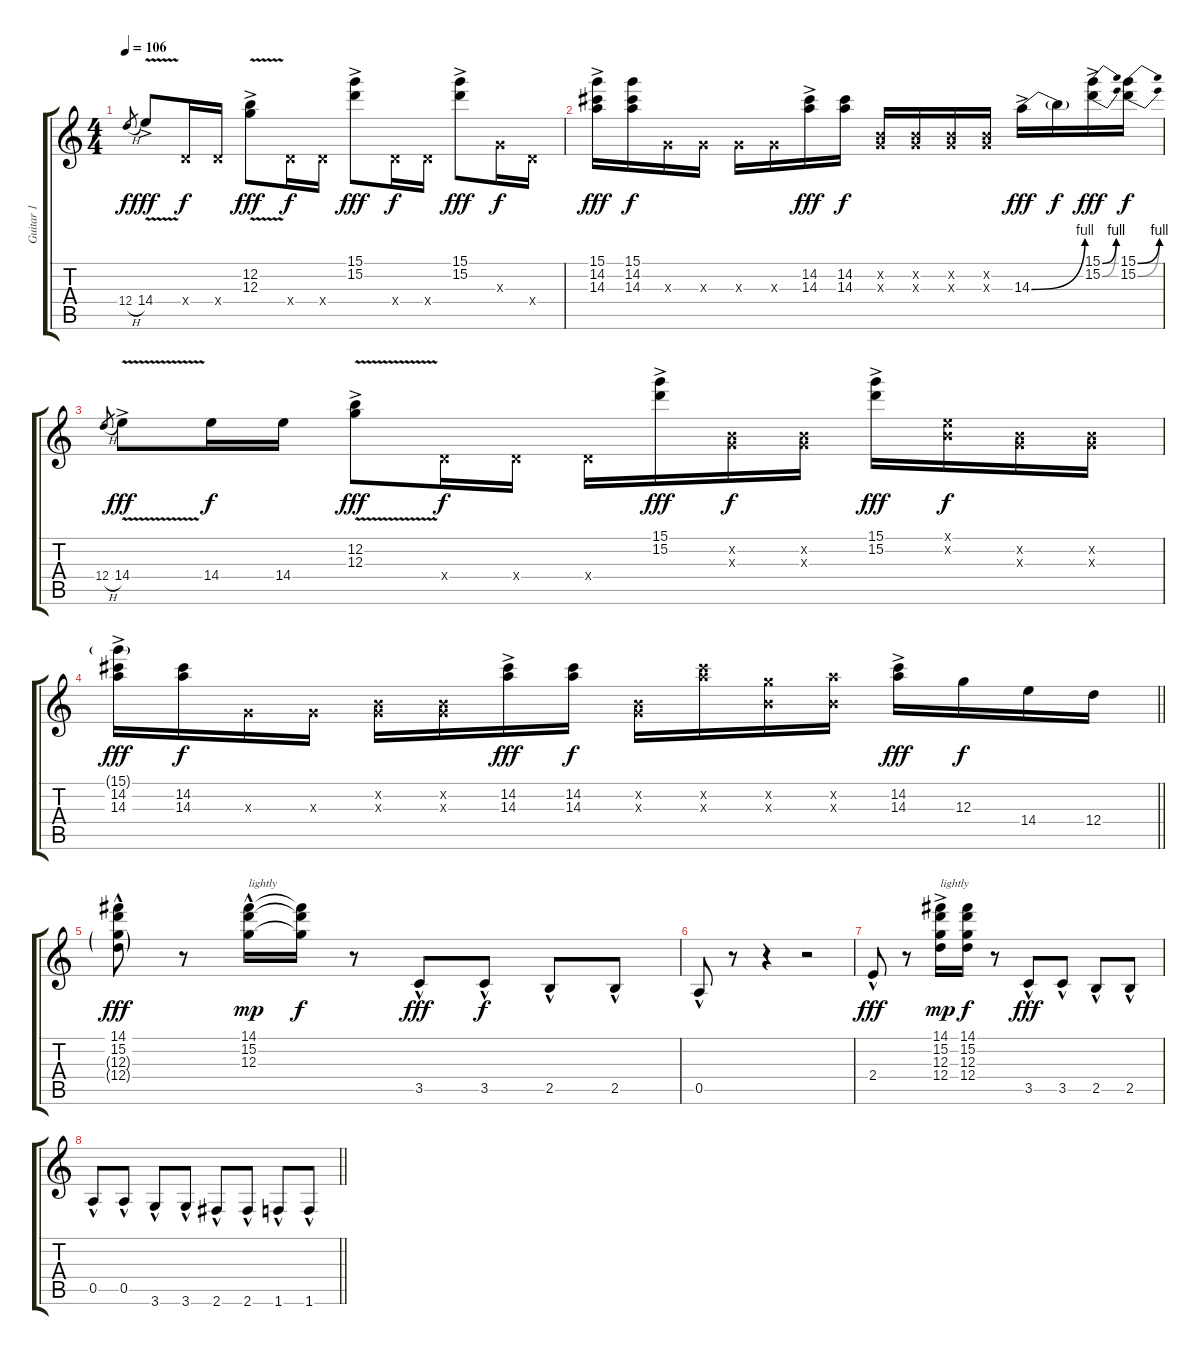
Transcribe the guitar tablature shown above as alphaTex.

\track ("Guitar 1" "Guitar 1") {instrument distortionguitar}
\staff {score tabs}
\tuning (E4 B3 G3 D3 A2 E2) {hide}
\ts (4 4)
\tempo 106
\clef g2
\ks c
12.4{h}.8{gr dy f} 14.4{v ac}.8{dy fff} 0.4{x}.16{dy f} 0.4{x}.16 (12.2{v ac} 12.3{v ac}).8{dy fff} 0.4{x}.16{dy f} 0.4{x}.16 (15.1{ac} 15.2{ac}).8{dy fff} 0.4{x}.16{dy f} 0.4{x}.16 (15.1{ac} 15.2{ac}).8{dy fff} 0.3{x}.16{dy f} 0.4{x}.16 |
(15.1{ac} 14.2{ac} 14.3{ac}).16{dy fff} (15.1 14.2 14.3).16{dy f} 0.3{x}.16 0.3{x}.16 0.3{x}.16 0.3{x}.16 (14.2{ac} 14.3{ac}).16{dy fff} (14.2 14.3).16{dy f} (0.2{x} 0.3{x}).16 (0.2{x} 0.3{x}).16 (0.2{x} 0.3{x}).16 (0.2{x} 0.3{x}).16 14.3{be (bend 0 0 60 4) ac}.16{dy fff} 14.3{t}.16{dy f} (15.1{be (bend 0 0 60 4) ac} 15.2{be (bend 0 0 60 4) ac}).16{dy fff} (15.1{be (bend 0 0 60 4)} 15.2{be (bend 0 0 60 4)}).16{dy f} |
12.4{h}.8{gr} 14.4{v ac}.8{dy fff} 14.4.16{dy f} 14.4.16 (12.2{v ac} 12.3{v ac}).8{dy fff} 0.4{x}.16{dy f} 0.4{x}.16 0.4{x}.16 (15.1{ac} 15.2{ac}).16{dy fff} (0.2{x} 0.3{x}).16{dy f} (0.2{x} 0.3{x}).16 (15.1{ac} 15.2{ac}).16{dy fff} (0.1{x} 0.2{x}).16{dy f} (0.2{x} 0.3{x}).16 (0.2{x} 0.3{x}).16 |
\barLineRight lightlight
(15.1{g ac} 14.2{ac} 14.3{ac}).16{dy fff} (14.2 14.3).16{dy f} 0.3{x}.16 0.3{x}.16 (0.2{x} 0.3{x}).16 (0.2{x} 0.3{x}).16 (14.2{ac} 14.3{ac}).16{dy fff} (14.2 14.3).16{dy f} (0.2{x} 0.3{x}).16 (14.2{x} 14.3{x}).16 (0.2{x} 12.3{x}).16 (0.2{x} 14.3{x}).16 (14.2{ac} 14.3{ac}).16{dy fff} 12.3.16{dy f} 14.4.16 12.4.16 |
(14.1{hac} 15.2{hac} 12.3{g hac} 12.4{g hac}).8{dy fff} r.8 (14.1{hac} 15.2{hac} 12.3{hac}).16{txt "lightly" dy mp} (14.1{t} 15.2{t} 12.3{t}).16{dy f} r.8 3.5{hac}.8{dy fff} 3.5{hac}.8{dy f} 2.5{hac}.8 2.5{hac}.8 |
0.5{hac}.8 r.8 r.4 r.2 |
2.4{hac}.8{dy fff} r.8 (14.1{ac} 15.2{ac} 12.3{ac} 12.4{ac}).16{txt "lightly" dy mp} (14.1 15.2 12.3 12.4).16{dy f} r.8 3.5{hac}.8{dy fff} 3.5{hac}.8 2.5{hac}.8 2.5{hac}.8 |
\barLineRight lightlight
0.5{hac}.8 0.5{hac}.8 3.6{hac}.8 3.6{hac}.8 2.6{hac}.8 2.6{hac}.8 1.6{hac}.8 1.6{hac}.8
